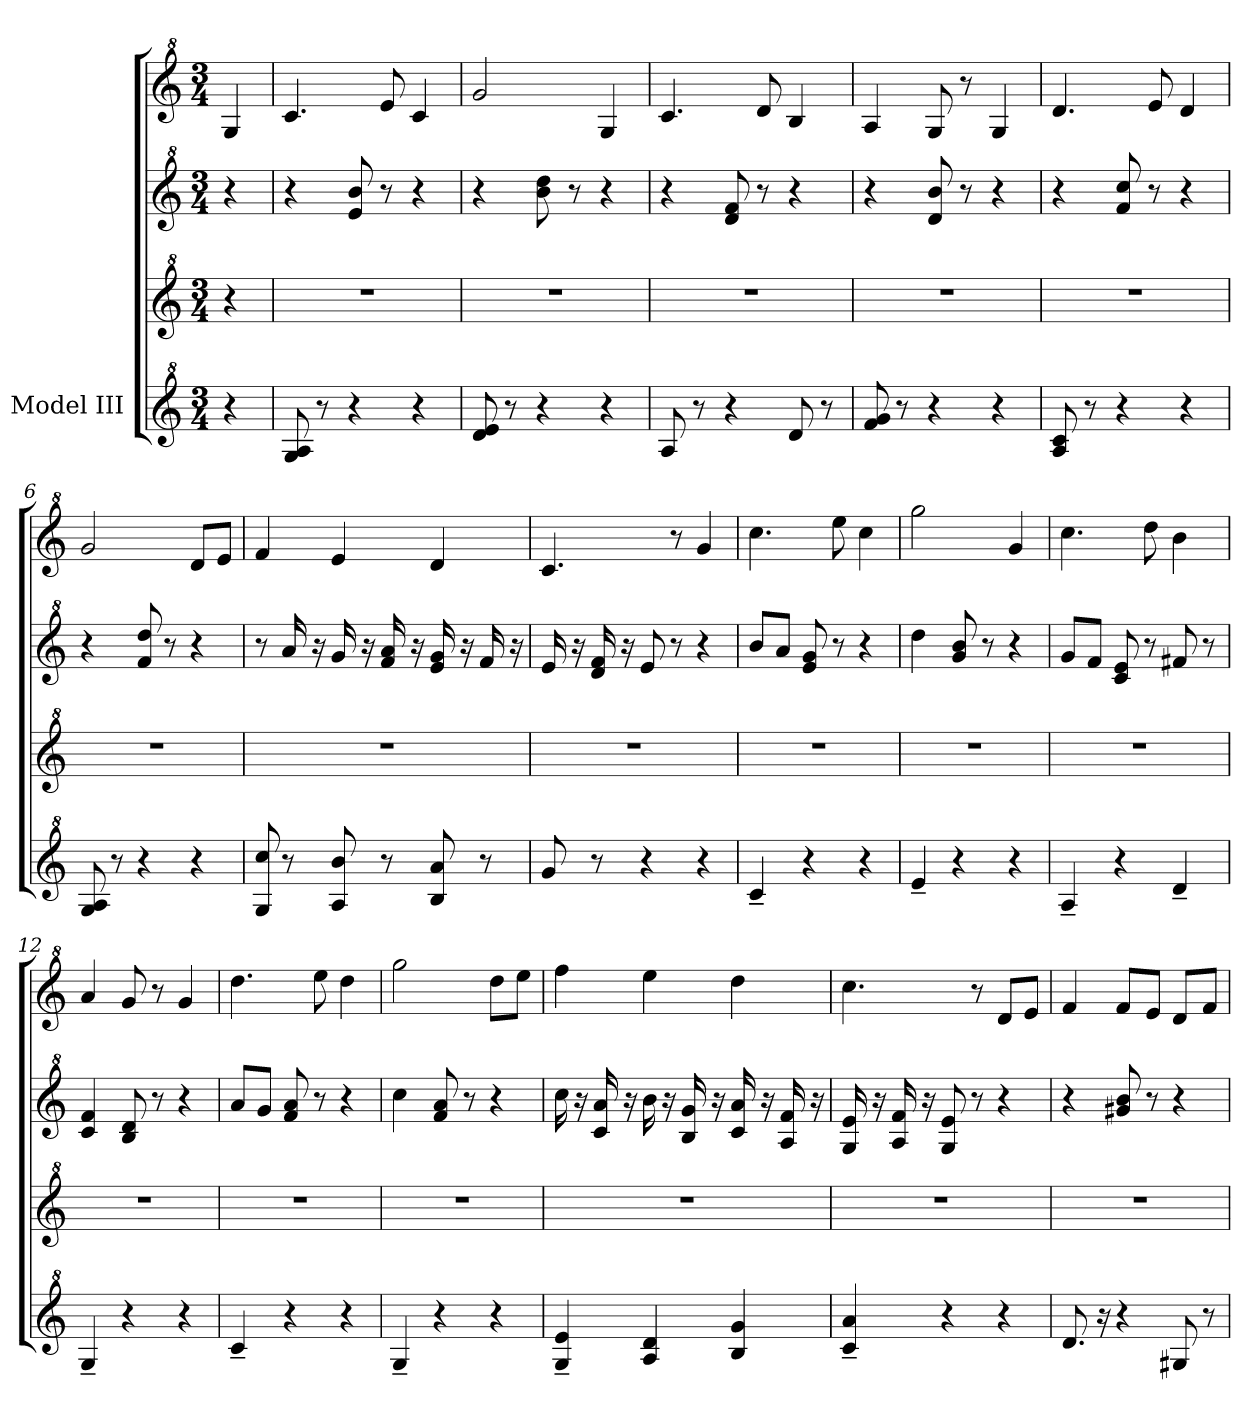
**kern	**kern	**kern	**kern
*part1	*part1	*part1	*part1
*staff4	*staff3	*staff2	*staff1
*I"Model III	*	*	*
*clefG^2	*clefG^2	*clefG^2	*clefG^2
*k[]	*k[]	*k[]	*k[]
*M3/4	*M3/4	*M3/4	*M3/4
*MM100	*MM100	*MM100	*MM100
=	=	=	=
4r	4r	4r	4g/
=1	=1	=1	=1
8g/ 8a/	2.r	4r	4.cc/
8r	.	.	.
4r	.	8ee/ 8bb/	.
.	.	8r	8ee/
4r	.	4r	4cc/
=2	=2	=2	=2
8dd/ 8ee/	2.r	4r	2gg/
8r	.	.	.
4r	.	8bb\ 8ddd\	.
.	.	8r	.
4r	.	4r	4g/
=3	=3	=3	=3
8a/	2.r	4r	4.cc/
8r	.	.	.
4r	.	8dd/ 8ff/	.
.	.	8r	8dd/
8dd/	.	4r	4b/
8r	.	.	.
=4	=4	=4	=4
8ff/ 8gg/	2.r	4r	4a/
8r	.	.	.
4r	.	8dd/ 8bb/	8g/
.	.	8r	8r
4r	.	4r	4g/
=5	=5	=5	=5
8a/ 8cc/	2.r	4r	4.dd/
8r	.	.	.
4r	.	8ff/ 8ccc/	.
.	.	8r	8ee/
4r	.	4r	4dd/
!!LO:LB:g=z
=6	=6	=6	=6
8g/ 8a/	2.r	4r	2gg/
8r	.	.	.
4r	.	8ff/ 8ddd/	.
.	.	8r	.
4r	.	4r	8dd/L
.	.	.	8ee/J
=7	=7	=7	=7
8g/ 8ccc/	2.r	8r	4ff/
8r	.	16aa/	.
.	.	16r	.
8a/ 8bb/	.	16gg/	4ee/
.	.	16r	.
8r	.	16ff/ 16aa/	.
.	.	16r	.
8b/ 8aa/	.	16ee/ 16gg/	4dd/
.	.	16r	.
8r	.	16ff/	.
.	.	16r	.
=8	=8	=8	=8
8gg/	2.r	16ee/	4.cc/
.	.	16r	.
8r	.	16dd/ 16ff/	.
.	.	16r	.
4r	.	8ee/	.
.	.	8r	8r
4r	.	4r	4gg/
=9	=9	=9	=9
4cc~/	2.r	8bb/L	4.ccc\
.	.	8aa/J	.
4r	.	8ee/ 8gg/	.
.	.	8r	8eee\
4r	.	4r	4ccc\
=10	=10	=10	=10
4ee~/	2.r	4ddd\	2ggg\
4r	.	8gg/ 8bb/	.
.	.	8r	.
4r	.	4r	4gg/
!!LO:LB:g=z
=11	=11	=11	=11
4a~/	2.r	8gg/L	4.ccc\
.	.	8ff/J	.
4r	.	8cc/ 8ee/	.
.	.	8r	8ddd\
4dd~/	.	8ff#X/	4bb\
.	.	8r	.
=12	=12	=12	=12
4g~/	2.r	4cc/ 4ff/	4aa/
4r	.	8b/ 8dd/	8gg/
.	.	8r	8r
4r	.	4r	4gg/
=13	=13	=13	=13
4cc~/	2.r	8aa/L	4.ddd\
.	.	8gg/J	.
4r	.	8ff/ 8aa/	.
.	.	8r	8eee\
4r	.	4r	4ddd\
=14	=14	=14	=14
4g~/	2.r	4ccc\	2ggg\
4r	.	8ff/ 8aa/	.
.	.	8r	.
4r	.	4r	8ddd\L
.	.	.	8eee\J
=15	=15	=15	=15
4g/~ 4ee/~	2.r	16ccc\	4fff\
.	.	16r	.
.	.	16cc/ 16aa/	.
.	.	16r	.
4a/ 4dd/	.	16bb\	4eee\
.	.	16r	.
.	.	16b/ 16gg/	.
.	.	16r	.
4b/ 4gg/	.	16cc/ 16aa/	4ddd\
.	.	16r	.
.	.	16a/ 16ff/	.
.	.	16r	.
!!LO:PB:g=z
=16	=16	=16	=16
4cc/~ 4aa/~	2.r	16g/ 16ee/	4.ccc\
.	.	16r	.
.	.	16a/ 16ff/	.
.	.	16r	.
4r	.	8g/ 8ee/	.
.	.	8r	8r
4r	.	4r	8dd/L
.	.	.	8ee/J
=17	=17	=17	=17
8.dd/	2.r	4r	4ff/
16r	.	.	.
4r	.	8gg#X/ 8bb/	8ff/L
.	.	8r	8ee/J
8g#X/	.	4r	8dd/L
8r	.	.	8ff/J
=	=	=	=
*-	*-	*-	*-
